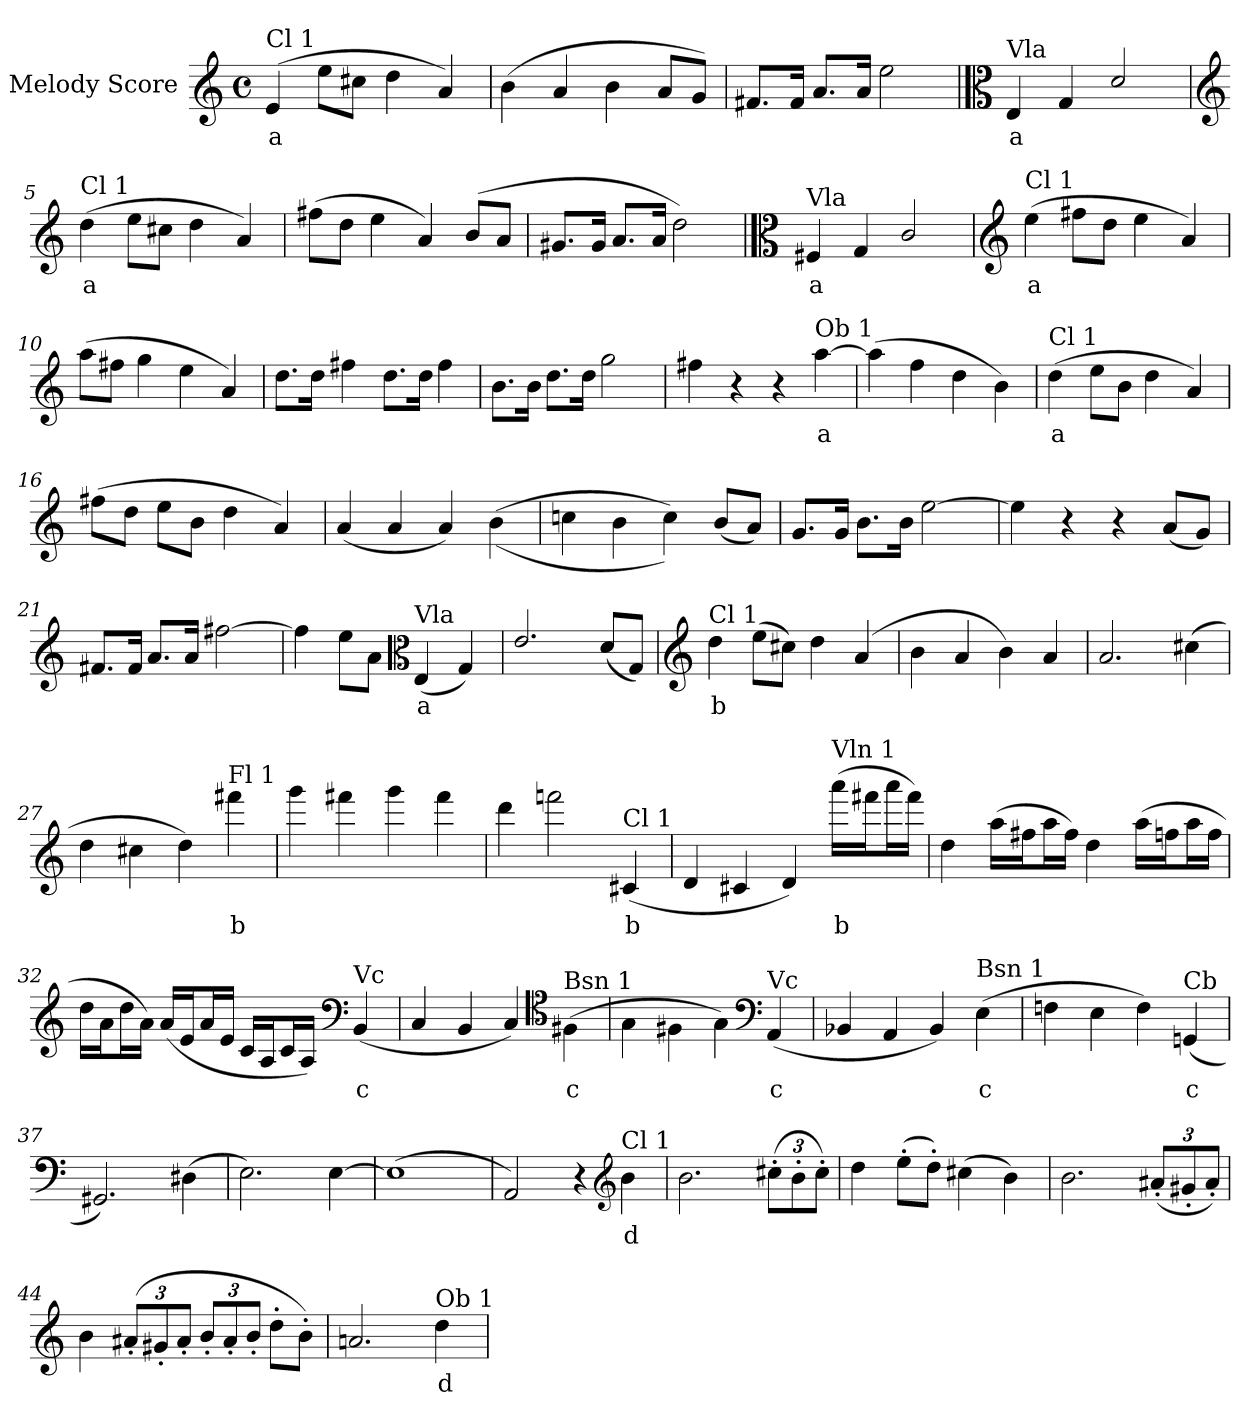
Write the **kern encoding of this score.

**kern	**text
*part1	*part1
*staff1	*staff1
*I"Melody Score	*
*k[]	*
*M4/4	*
*met(c)	*
=1	=1
!LO:TX:a:t=Cl 1	!
!	!LO:LY:b:color=#FF0000
(4e/	a
8ee\L	.
8cc#\J	.
4dd\	.
4a/)	.
=2	=2
(4b\	.
4a/	.
4b\	.
8a/L	.
8g/J)	.
=3	=3
8.f#/L	.
16f#/Jk	.
8.a/L	.
16a/Jk	.
2ee\	.
=4	=4
*clefC3	*
!LO:TX:a:t=Vla	!
!	!LO:LY:b:color=#FF0000
4E/	a
4G/	.
2d/	.
=5	=5
*clefG2	*
!LO:TX:a:t=Cl 1	!
!	!LO:LY:b:color=#FF0000
(4dd\	a
8ee\L	.
8cc#\J	.
4dd\	.
4a/)	.
=6	=6
(8ff#\L	.
8dd\J	.
4ee\	.
4a/)	.
(8b/L	.
8a/J	.
=7	=7
8.g#X/L	.
16g#/Jk	.
8.a/L	.
16a/Jk	.
2dd\)	.
=8	=8
*clefC3	*
!LO:TX:a:t=Vla	!
!	!LO:LY:b:color=#FF0000
4F#X/	a
4G/	.
2c/	.
=9	=9
*clefG2	*
!LO:TX:a:t=Cl 1	!
!	!LO:LY:b:color=#FF0000
(4ee\	a
8ff#\L	.
8dd\J	.
4ee\	.
4a/)	.
=10	=10
(8aa\L	.
8ff#\J	.
4gg\	.
4ee\	.
4a/)	.
=11	=11
8.dd\L	.
16dd\Jk	.
4ff#\	.
8.dd\L	.
16dd\Jk	.
4ff#\	.
=12	=12
8.b\L	.
16b\Jk	.
8.dd\L	.
16dd\Jk	.
2gg\	.
=13	=13
4ff#\	.
4r	.
4r	.
!LO:TX:a:t=Ob 1	!
!	!LO:LY:b:color=#FF0000
[4aa\	a
=14	=14
(4aa\]	.
4ff\	.
4dd\	.
4b\)	.
=15	=15
!LO:TX:a:t=Cl 1	!
!	!LO:LY:b:color=#FF0000
(4dd\	a
8ee\L	.
8b\J	.
4dd\	.
4a/)	.
=16	=16
(8ff#\L	.
8dd\J	.
8ee\L	.
8b\J	.
4dd\	.
4a/)	.
=17	=17
(4a/	.
4a/	.
4a/)	.
((4b\	.
=18	=18
4ccn\	.
4b\	.
4cc\))	.
(8b/L	.
8a/J)	.
=19	=19
8.g/L	.
16g/Jk	.
8.b\L	.
16b\Jk	.
[2ee\	.
=20	=20
4ee\]	.
4r	.
4r	.
(8a/L	.
8g/J)	.
=21	=21
8.f#/L	.
16f#/Jk	.
8.a/L	.
16a/Jk	.
[2ff#\	.
=22	=22
4ff#\]	.
8ee\L	.
8a\J	.
*clefC3	*
!LO:TX:a:t=Vla	!
!	!LO:LY:b:color=#FF0000
(4E/	a
4G/)	.
=23	=23
2.e/	.
(8d/L	.
8G/J)	.
=24	=24
*clefG2	*
!LO:TX:a:t=Cl 1	!
!	!LO:LY:b:color=#FF0000
4dd\	b
(8ee\L	.
8cc#\J)	.
4dd\	.
(4a/	.
=25	=25
4b\	.
4a/	.
4b\)	.
4a/	.
=26	=26
2.a/	.
(4cc#\	.
=27	=27
4dd\	.
4cc#\	.
4dd\)	.
!LO:TX:a:t=Fl 1	!
!	!LO:LY:b:color=#FF0000
4fff#X\	b
=28	=28
4ggg\	.
4fff#X\	.
4ggg\	.
4fff#\	.
=29	=29
4ddd\	.
2fffn\	.
!LO:TX:a:t=Cl 1	!
!	!LO:LY:b:color=#FF0000
(4c#/	b
=30	=30
4d/	.
4c#/	.
4d/)	.
!LO:TX:a:t=Vln 1	!
!	!LO:LY:b:color=#FF0000
(16aaa\LL	b
16fff#X\J	.
16aaa\L	.
16fff#\JJ)	.
=31	=31
4dd\	.
(16aa\LL	.
16ff#X\J	.
16aa\L	.
16ff#\JJ)	.
4dd\	.
(16aa\LL	.
16ffn\J	.
16aa\L	.
16ff\JJ	.
=32	=32
16dd\LL	.
16a\J	.
16dd\L	.
16a\JJ)	.
(16a/LL	.
16e/J	.
16a/L	.
16e/JJ	.
16c/LL	.
16A/J	.
16c/L	.
16A/JJ)	.
*clefF4	*
!LO:TX:a:t=Vc	!
!	!LO:LY:b:color=#FF0000
(4BB/	c
=33	=33
4C/	.
4BB/	.
4C/)	.
*clefC4	*
!LO:TX:a:t=Bsn 1	!
!	!LO:LY:b:color=#FF0000
(4F#X\	c
=34	=34
4G\	.
4F#X\	.
4G\)	.
*clefF4	*
!LO:TX:a:t=Vc	!
!	!LO:LY:b:color=#FF0000
(4AA/	c
=35	=35
4BB-X/	.
4AA/	.
4BB-/)	.
!LO:TX:a:t=Bsn 1	!
!	!LO:LY:b:color=#FF0000
(4E\	c
=36	=36
4Fn\	.
4E\	.
4F\)	.
!LO:TX:a:t=Cb	!
!	!LO:LY:b:color=#FF0000
(4GGn/	c
=37	=37
2.GG#X/)	.
(4D#X\	.
=38	=38
2.E\)	.
[4E\	.
=39	=39
(1E]	.
=40	=40
2AA/)	.
4r	.
*clefG2	*
!LO:TX:a:t=Cl 1	!
!	!LO:LY:b:color=#FF0000
4b\	d
=41	=41
2.b\	.
*Xbrackettup	*
(12cc#'\L	.
12b'\	.
12cc#'\J)	.
=42	=42
4dd\	.
(8ee'\L	.
8dd'\J)	.
(4cc#\	.
4b\)	.
=43	=43
2.b\	.
(12a#X'/L	.
12g#X'/	.
12a#'/J)	.
=44	=44
4b\	.
(12a#X'/L	.
12g#X'/	.
12a#'/J	.
12b'/L	.
12a#'/	.
12b'/J	.
8dd'\L	.
8b'\J)	.
=45	=45
2.an/	.
!LO:TX:a:t=Ob 1	!
!	!LO:LY:b:color=#FF0000
4dd\	d
=	=
*-	*-
